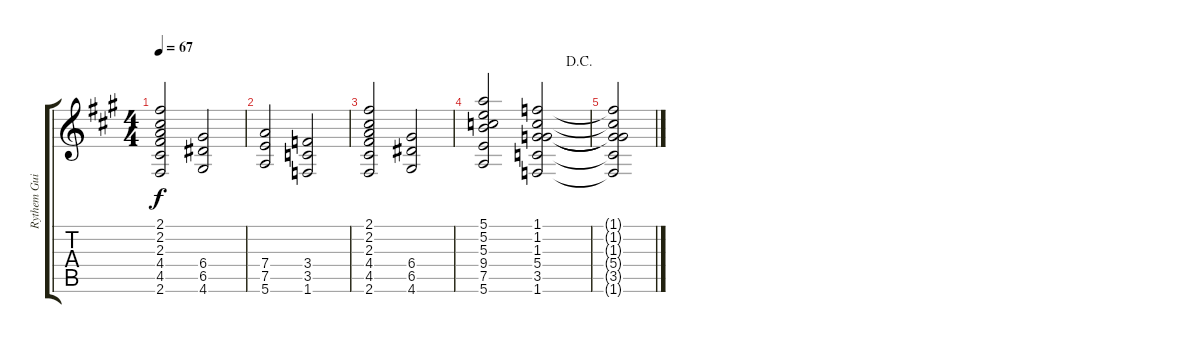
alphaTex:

\track ("Rythem Guitar" "Rythem Gui") {instrument acousticguitarsteel}
\staff {score tabs}
\tuning (E4 B3 G3 D3 A2 E2) {hide}
\ts (4 4)
\tempo 67
\clef g2
\ks a
(2.1 2.2 2.3 4.4 4.5 2.6).2{dy f} (6.4 6.5 4.6).2 |
(7.4 7.5 5.6).2 (3.4 3.5 1.6).2 |
(2.1 2.2 2.3 4.4 4.5 2.6).2 (6.4 6.5 4.6).2 |
\jump dacapo
(5.1 5.2 5.3 9.4 7.5 5.6).2 (1.1 1.2 1.3 5.4 3.5 1.6).2 |
(1.1{t} 1.2{t} 1.3{t} 5.4{t} 3.5{t} 1.6{t}).2
